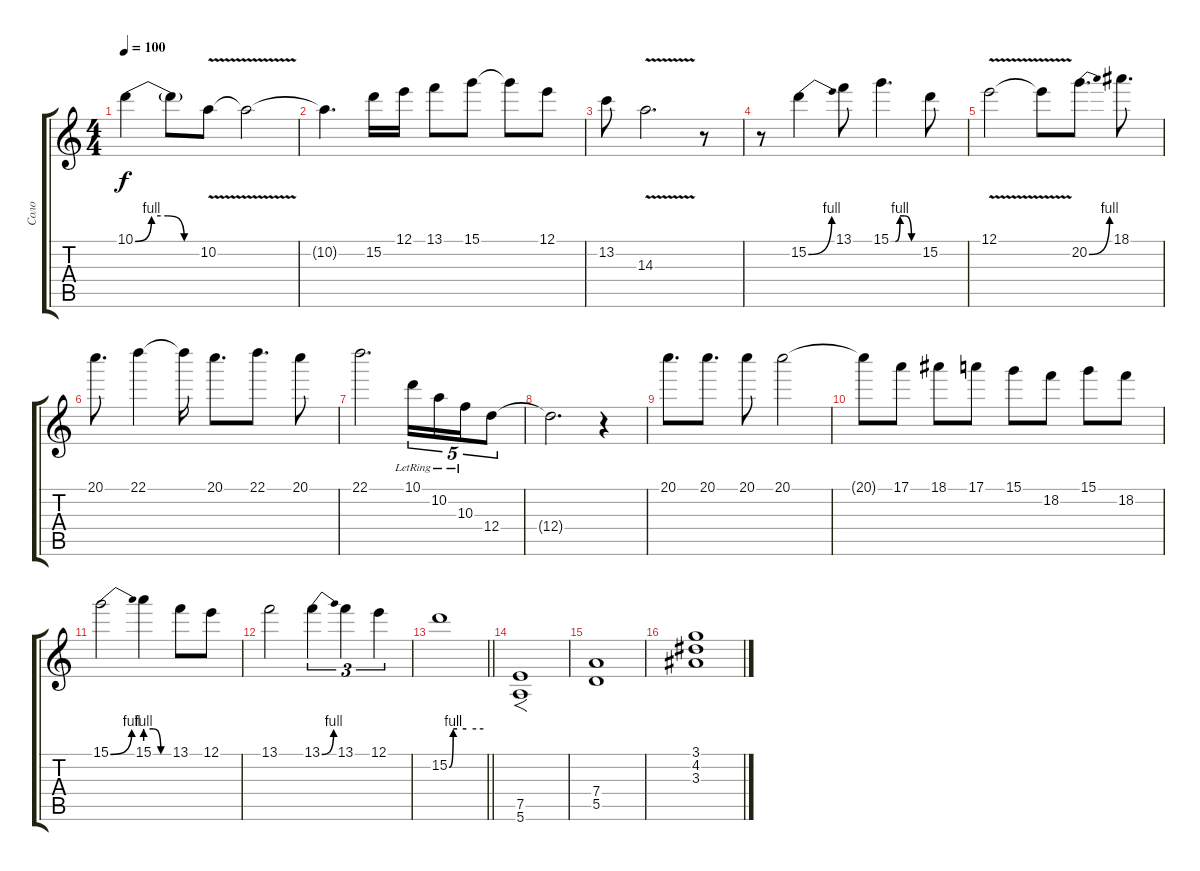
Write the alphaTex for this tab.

\track ("Соло" "Соло") {instrument acousticguitarsteel}
\staff {score tabs}
\tuning (E4 B3 G3 D3 A2 E2) {hide}
\ts (4 4)
\tempo 100
\clef g2
\ks c
10.1{be (custom 0 0 15 4 30 4 45 0 60 0)}.4{dy f} 10.1{t}.8 10.2{v}.8 10.2{t}.2 |
10.2{t}.4{d} 15.2.16 12.1.16 13.1.8 15.1.8 15.1{t}.8 12.1.8 |
13.2.8 14.3{v}.2{d} r.8 |
r.8 15.2{be (bend 0 0 60 4)}.4 13.1.8 15.1{be (custom 0 0 10 0 20 4 30 4 45 0 52 0 60 0)}.4{d} 15.2.8 |
12.1{v}.2 12.1{t}.8 20.2{be (bend 0 0 60 4)}.8{d} 18.1.8{d} |
20.1.8{d} 22.1.4 22.1{t}.16 20.1.8{d} 22.1.8{d} 20.1.8 |
22.1.2{d} 10.1{lr}.16{tu (5 4)} 10.2{lr}.16{tu (5 4)} 10.3{lr}.16{tu (5 4)} 12.4.8{tu (5 4)} |
12.4{t}.2{d} r.4 |
20.1.8{d} 20.1.8{d} 20.1.8 20.1.2 |
20.1{t}.8 17.1.8 18.1.8 17.1.8 15.1.8 18.2.8 15.1.8 18.2.8 |
15.1{be (bend 0 0 60 4)}.2 15.1{be (custom 0 4 20 4 40 0 60 0)}.4 13.1.8 12.1.8 |
13.1.2 13.1{be (bend 0 0 60 4)}.4{tu (3 2)} 13.1.4{tu (3 2)} 12.1.4{tu (3 2)} |
\barLineRight lightlight
15.2{be (custom 0 0 7 4 14 4 30 4 60 4)}.1 |
(7.5 5.6).1{f instrument distortionguitar} |
(7.4 5.5).1 |
(3.1 4.2 3.3).1
